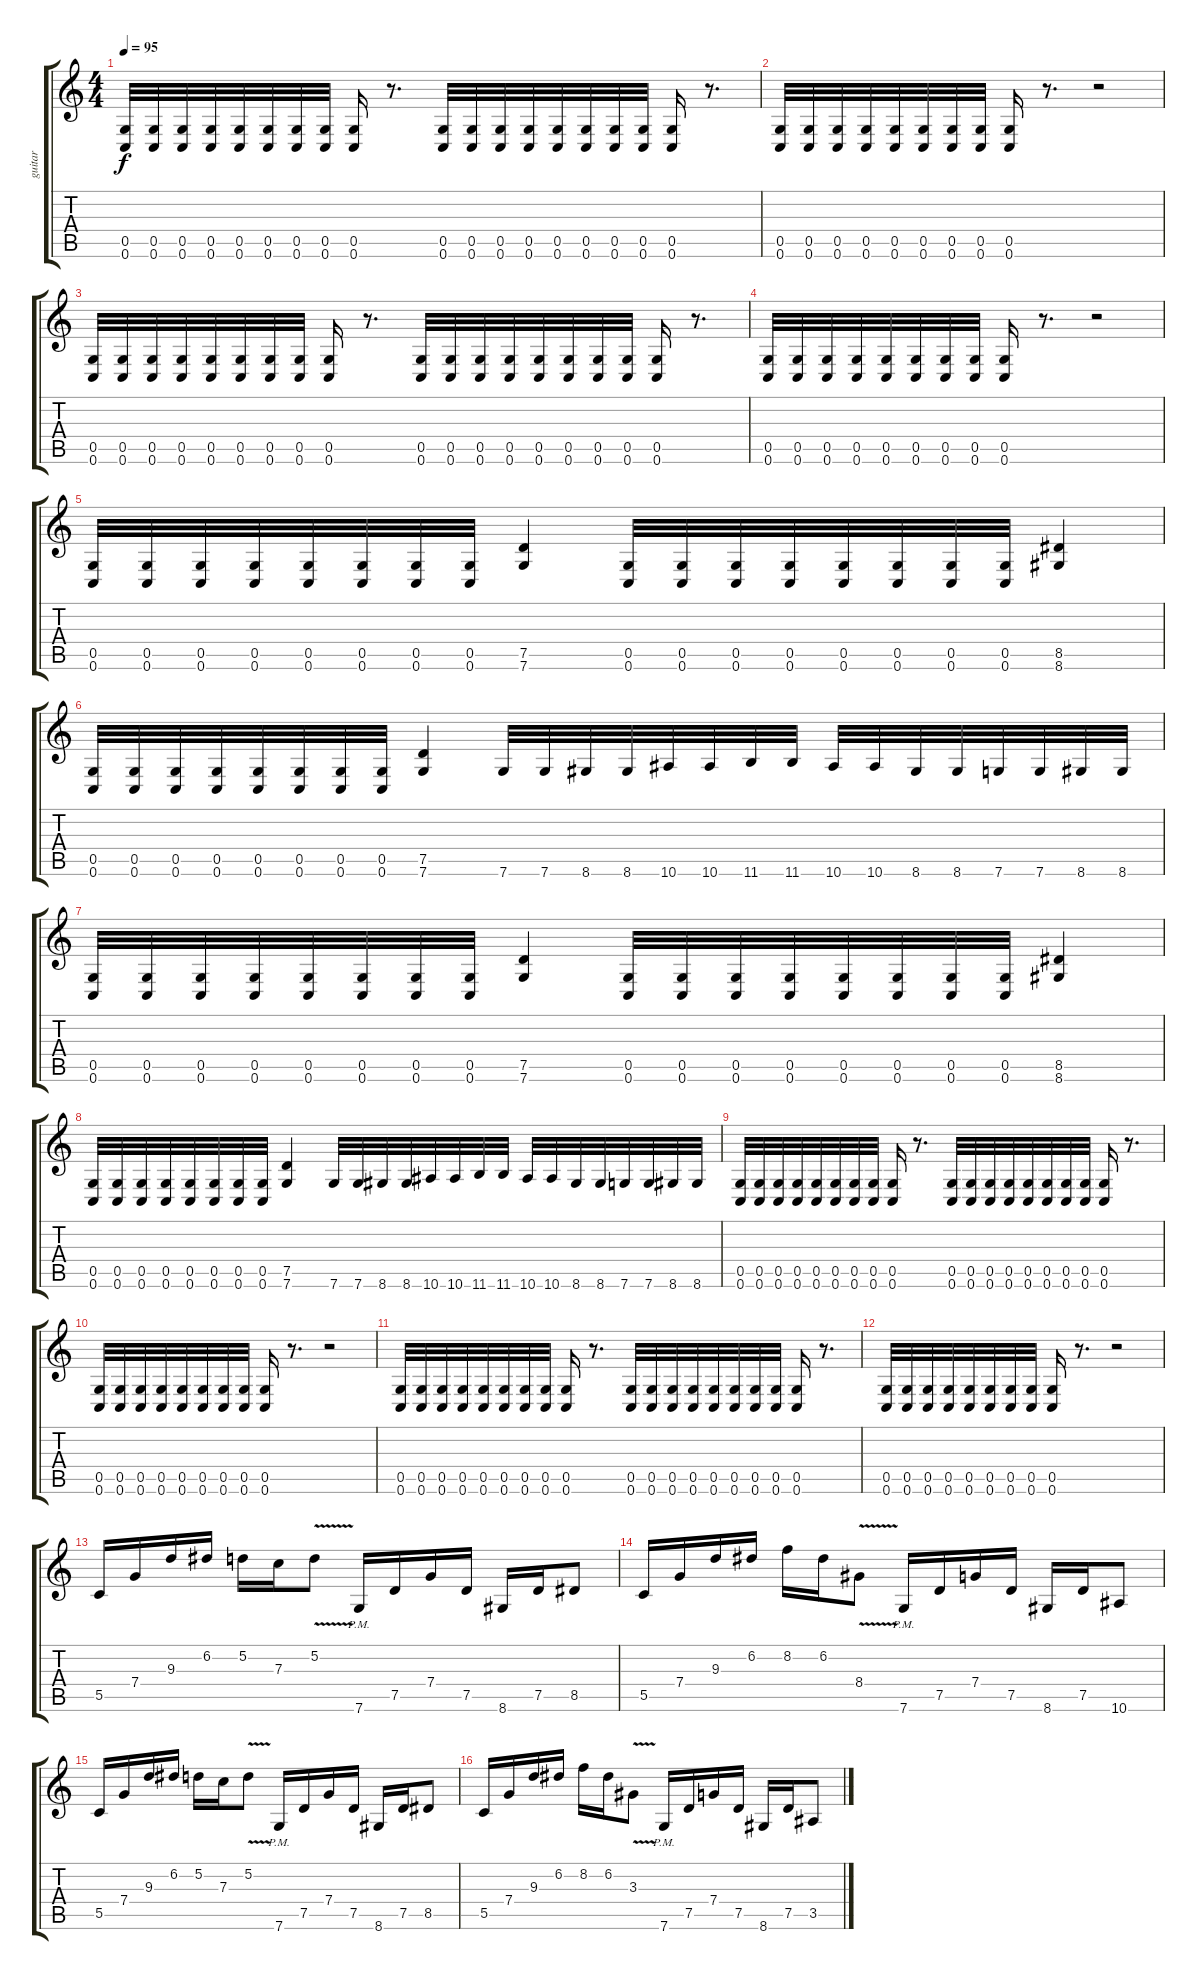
\track ("guitar" "guitar") {instrument overdrivenguitar}
\staff {score tabs}
\tuning (D4 A3 F3 C3 G2 C2) {hide}
\ts (4 4)
\tempo 95
\clef g2
\ks c
(0.5 0.6).32{dy f instrument overdrivenguitar} (0.5 0.6).32 (0.5 0.6).32 (0.5 0.6).32 (0.5 0.6).32 (0.5 0.6).32 (0.5 0.6).32 (0.5 0.6).32 (0.5 0.6).16 r.8{d} (0.5 0.6).32 (0.5 0.6).32 (0.5 0.6).32 (0.5 0.6).32 (0.5 0.6).32 (0.5 0.6).32 (0.5 0.6).32 (0.5 0.6).32 (0.5 0.6).16 r.8{d} |
(0.5 0.6).32 (0.5 0.6).32 (0.5 0.6).32 (0.5 0.6).32 (0.5 0.6).32 (0.5 0.6).32 (0.5 0.6).32 (0.5 0.6).32 (0.5 0.6).16 r.8{d} r.2 |
(0.5 0.6).32 (0.5 0.6).32 (0.5 0.6).32 (0.5 0.6).32 (0.5 0.6).32 (0.5 0.6).32 (0.5 0.6).32 (0.5 0.6).32 (0.5 0.6).16 r.8{d} (0.5 0.6).32 (0.5 0.6).32 (0.5 0.6).32 (0.5 0.6).32 (0.5 0.6).32 (0.5 0.6).32 (0.5 0.6).32 (0.5 0.6).32 (0.5 0.6).16 r.8{d} |
(0.5 0.6).32 (0.5 0.6).32 (0.5 0.6).32 (0.5 0.6).32 (0.5 0.6).32 (0.5 0.6).32 (0.5 0.6).32 (0.5 0.6).32 (0.5 0.6).16 r.8{d} r.2 |
(0.5 0.6).32 (0.5 0.6).32 (0.5 0.6).32 (0.5 0.6).32 (0.5 0.6).32 (0.5 0.6).32 (0.5 0.6).32 (0.5 0.6).32 (7.5 7.6).4 (0.5 0.6).32 (0.5 0.6).32 (0.5 0.6).32 (0.5 0.6).32 (0.5 0.6).32 (0.5 0.6).32 (0.5 0.6).32 (0.5 0.6).32 (8.5 8.6).4 |
(0.5 0.6).32 (0.5 0.6).32 (0.5 0.6).32 (0.5 0.6).32 (0.5 0.6).32 (0.5 0.6).32 (0.5 0.6).32 (0.5 0.6).32 (7.5 7.6).4 7.6.32 7.6.32 8.6.32 8.6.32 10.6.32 10.6.32 11.6.32 11.6.32 10.6.32 10.6.32 8.6.32 8.6.32 7.6.32 7.6.32 8.6.32 8.6.32 |
(0.5 0.6).32 (0.5 0.6).32 (0.5 0.6).32 (0.5 0.6).32 (0.5 0.6).32 (0.5 0.6).32 (0.5 0.6).32 (0.5 0.6).32 (7.5 7.6).4 (0.5 0.6).32 (0.5 0.6).32 (0.5 0.6).32 (0.5 0.6).32 (0.5 0.6).32 (0.5 0.6).32 (0.5 0.6).32 (0.5 0.6).32 (8.5 8.6).4 |
(0.5 0.6).32 (0.5 0.6).32 (0.5 0.6).32 (0.5 0.6).32 (0.5 0.6).32 (0.5 0.6).32 (0.5 0.6).32 (0.5 0.6).32 (7.5 7.6).4 7.6.32 7.6.32 8.6.32 8.6.32 10.6.32 10.6.32 11.6.32 11.6.32 10.6.32 10.6.32 8.6.32 8.6.32 7.6.32 7.6.32 8.6.32 8.6.32 |
(0.5 0.6).32 (0.5 0.6).32 (0.5 0.6).32 (0.5 0.6).32 (0.5 0.6).32 (0.5 0.6).32 (0.5 0.6).32 (0.5 0.6).32 (0.5 0.6).16 r.8{d} (0.5 0.6).32 (0.5 0.6).32 (0.5 0.6).32 (0.5 0.6).32 (0.5 0.6).32 (0.5 0.6).32 (0.5 0.6).32 (0.5 0.6).32 (0.5 0.6).16 r.8{d} |
(0.5 0.6).32 (0.5 0.6).32 (0.5 0.6).32 (0.5 0.6).32 (0.5 0.6).32 (0.5 0.6).32 (0.5 0.6).32 (0.5 0.6).32 (0.5 0.6).16 r.8{d} r.2 |
(0.5 0.6).32 (0.5 0.6).32 (0.5 0.6).32 (0.5 0.6).32 (0.5 0.6).32 (0.5 0.6).32 (0.5 0.6).32 (0.5 0.6).32 (0.5 0.6).16 r.8{d} (0.5 0.6).32 (0.5 0.6).32 (0.5 0.6).32 (0.5 0.6).32 (0.5 0.6).32 (0.5 0.6).32 (0.5 0.6).32 (0.5 0.6).32 (0.5 0.6).16 r.8{d} |
(0.5 0.6).32 (0.5 0.6).32 (0.5 0.6).32 (0.5 0.6).32 (0.5 0.6).32 (0.5 0.6).32 (0.5 0.6).32 (0.5 0.6).32 (0.5 0.6).16 r.8{d} r.2 |
5.5.16 7.4.16 9.3.16 6.2.16 5.2.16 7.3.16 5.2{v}.8 7.6{pm}.16 7.5.16 7.4.16 7.5.16 8.6.16 7.5.16 8.5.8 |
5.5.16 7.4.16 9.3.16 6.2.16 8.2.16 6.2.16 8.4{v}.8 7.6{pm}.16 7.5.16 7.4.16 7.5.16 8.6.16 7.5.16 10.6.8 |
5.5.16 7.4.16 9.3.16 6.2.16 5.2.16 7.3.16 5.2{v}.8 7.6{pm}.16 7.5.16 7.4.16 7.5.16 8.6.16 7.5.16 8.5.8 |
5.5.16 7.4.16 9.3.16 6.2.16 8.2.16 6.2.16 3.3{v}.8 7.6{pm}.16 7.5.16 7.4.16 7.5.16 8.6.16 7.5.16 3.5.8
